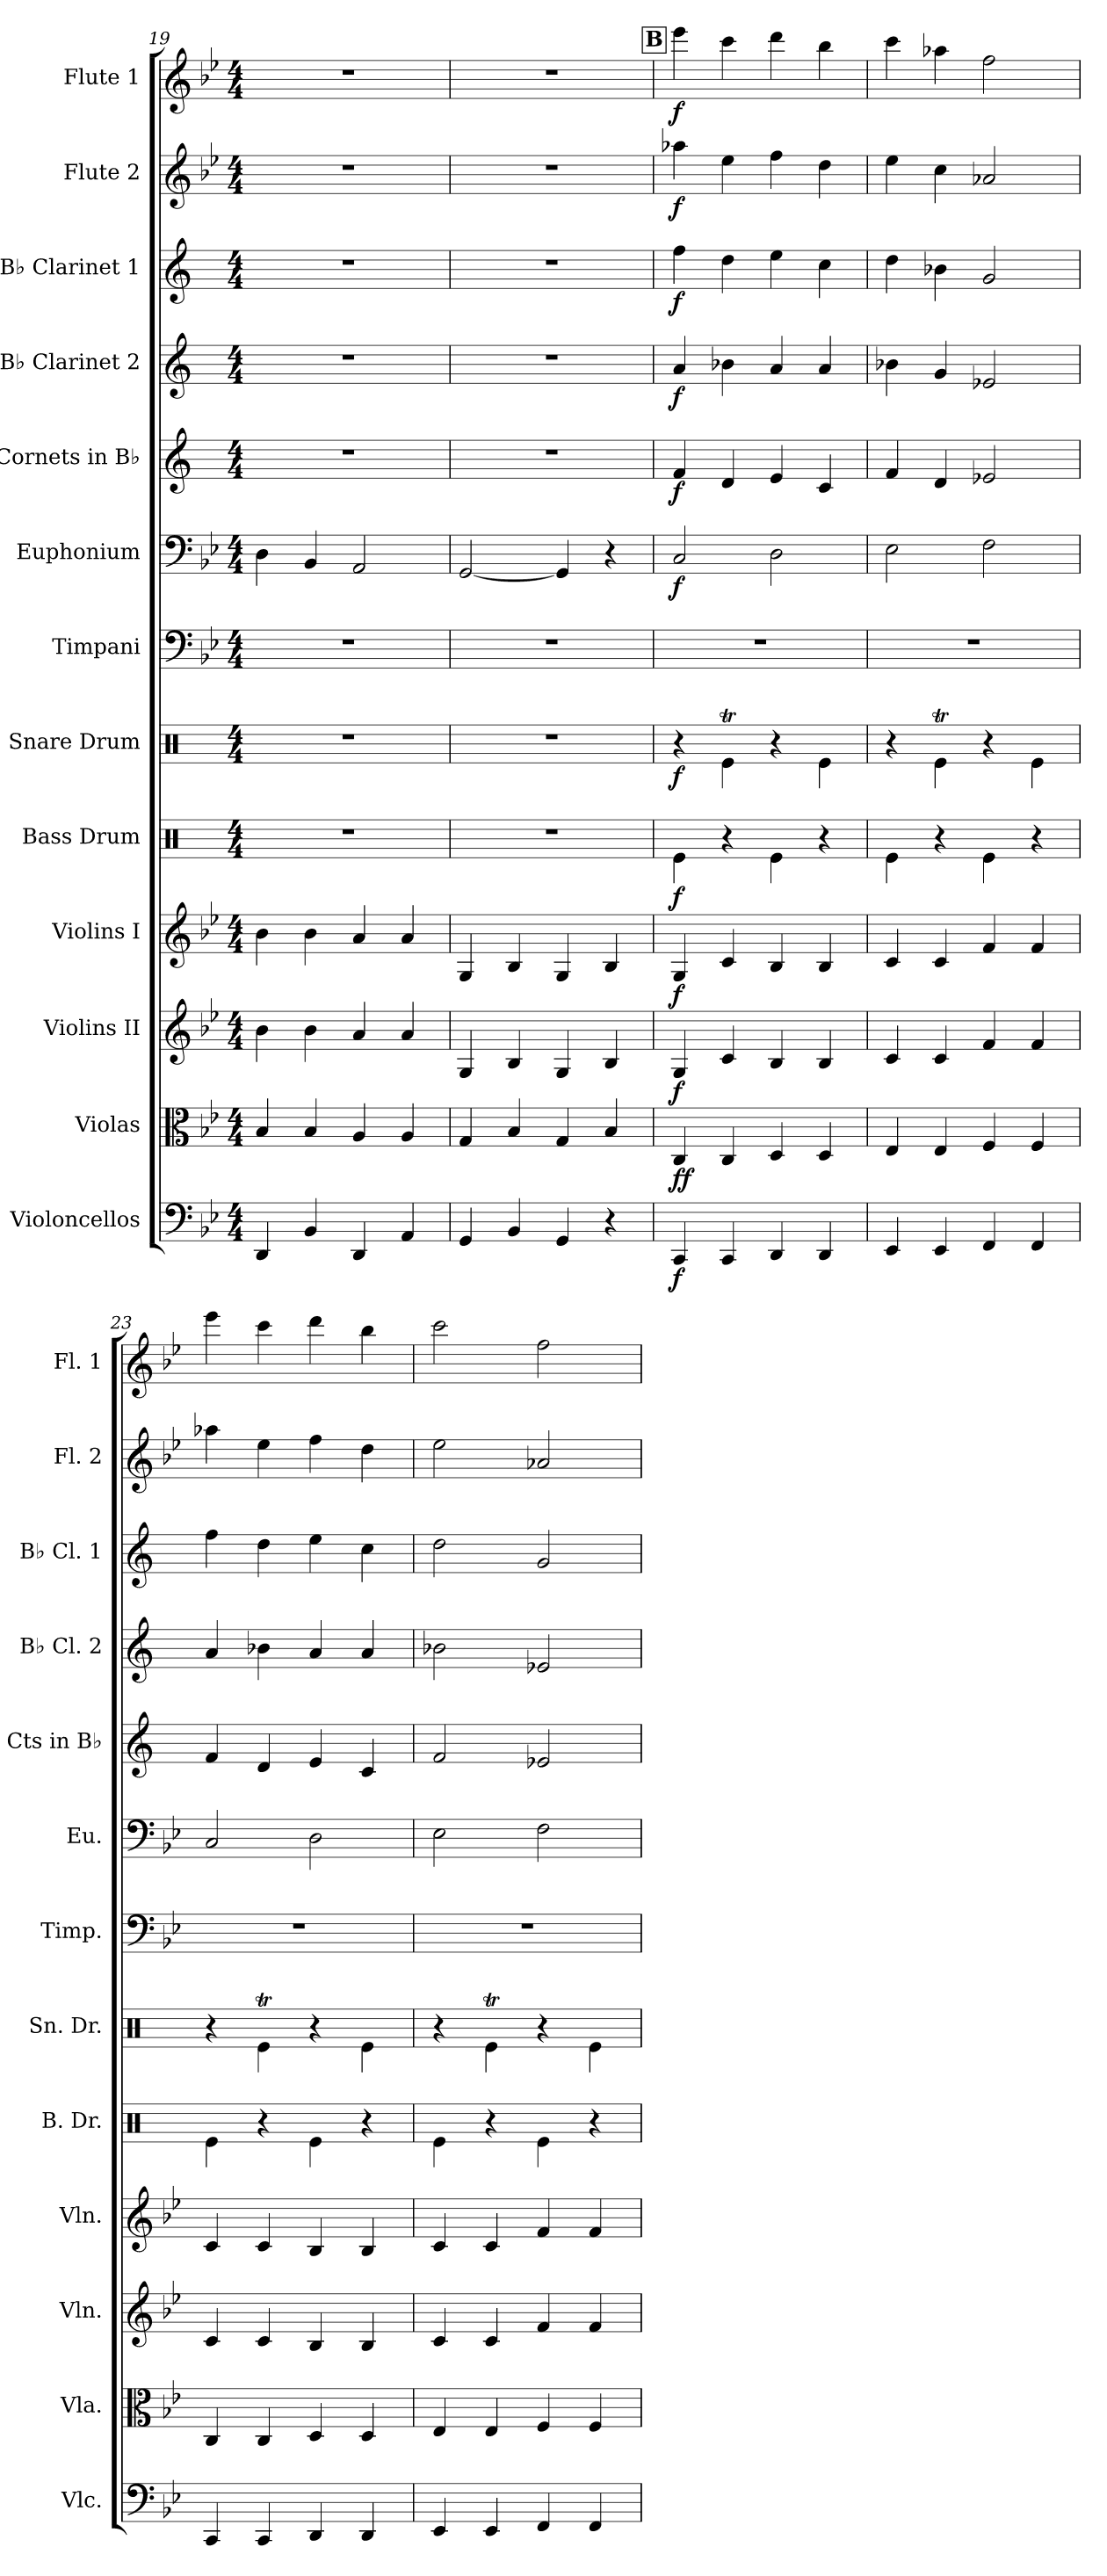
**kern	**dynam	**kern	**dynam	**kern	**dynam	**kern	**dynam	**kern	**dynam	**kern	**dynam	**kern	**kern	**dynam	**kern	**dynam	**kern	**dynam	**kern	**dynam	**kern	**dynam	**kern	**dynam
*part13	*part13	*part12	*part12	*part11	*part11	*part10	*part10	*part9	*part9	*part8	*part8	*part7	*part6	*part6	*part5	*part5	*part4	*part4	*part3	*part3	*part2	*part2	*part1	*part1
*staff13	*staff13	*staff12	*staff12	*staff11	*staff11	*staff10	*staff10	*staff9	*staff9	*staff8	*staff8	*staff7	*staff6	*staff6	*staff5	*staff5	*staff4	*staff4	*staff3	*staff3	*staff2	*staff2	*staff1	*staff1
*I"Violoncellos	*	*I"Violas	*	*I"Violins II	*	*I"Violins I	*	*I"Bass Drum	*	*I"Snare Drum	*	*I"Timpani	*I"Euphonium	*	*I"Cornets in B♭	*	*I"B♭ Clarinet 2	*	*I"B♭ Clarinet 1	*	*I"Flute 2	*	*I"Flute 1	*
*I'Vlc.	*	*I'Vla.	*	*I'Vln.	*	*I'Vln.	*	*I'B. Dr.	*	*I'Sn. Dr.	*	*I'Timp.	*I'Eu.	*	*I'Cts in B♭	*	*I'B♭ Cl. 2	*	*I'B♭ Cl. 1	*	*I'Fl. 2	*	*I'Fl. 1	*
*clefF4	*	*clefC3	*	*clefG2	*	*clefG2	*	*clefX	*	*clefX	*	*clefF4	*clefF4	*	*clefG2	*	*clefG2	*	*clefG2	*	*clefG2	*	*clefG2	*
*	*	*	*	*	*	*	*	*	*	*	*	*	*	*	*ITrd1c2	*	*ITrd1c2	*	*ITrd1c2	*	*	*	*	*
*k[b-e-]	*	*k[b-e-]	*	*k[b-e-]	*	*k[b-e-]	*	*k[]	*	*k[]	*	*k[b-e-]	*k[b-e-]	*	*k[b-e-]	*	*k[b-e-]	*	*k[b-e-]	*	*k[b-e-]	*	*k[b-e-]	*
*M4/4	*	*M4/4	*	*M4/4	*	*M4/4	*	*M4/4	*	*M4/4	*	*M4/4	*M4/4	*	*M4/4	*	*M4/4	*	*M4/4	*	*M4/4	*	*M4/4	*
=19	=19	=19	=19	=19	=19	=19	=19	=19	=19	=19	=19	=19	=19	=19	=19	=19	=19	=19	=19	=19	=19	=19	=19	=19
4DD/	.	4B-/	.	4b-\	.	4b-\	.	1r	.	1r	.	1r	4D\	.	1r	.	1r	.	1r	.	1r	.	1r	.
4BB-/	.	4B-/	.	4b-\	.	4b-\	.	.	.	.	.	.	4BB-/	.	.	.	.	.	.	.	.	.	.	.
4DD/	.	4A/	.	4a/	.	4a/	.	.	.	.	.	.	2AA/	.	.	.	.	.	.	.	.	.	.	.
4AA/	.	4A/	.	4a/	.	4a/	.	.	.	.	.	.	.	.	.	.	.	.	.	.	.	.	.	.
=20	=20	=20	=20	=20	=20	=20	=20	=20	=20	=20	=20	=20	=20	=20	=20	=20	=20	=20	=20	=20	=20	=20	=20	=20
4GG/	.	4G/	.	4G/	.	4G/	.	1r	.	1r	.	1r	[2GG/	.	1r	.	1r	.	1r	.	1r	.	1r	.
4BB-/	.	4B-/	.	4B-/	.	4B-/	.	.	.	.	.	.	.	.	.	.	.	.	.	.	.	.	.	.
4GG/	.	4G/	.	4G/	.	4G/	.	.	.	.	.	.	4GG/]	.	.	.	.	.	.	.	.	.	.	.
4r	.	4B-/	.	4B-/	.	4B-/	.	.	.	.	.	.	4r	.	.	.	.	.	.	.	.	.	.	.
!!LO:REH:place=s1:a:B:fs=14:t=B
=21	=21	=21	=21	=21	=21	=21	=21	=21	=21	=21	=21	=21	=21	=21	=21	=21	=21	=21	=21	=21	=21	=21	=21	=21
!	!LO:DY:b	!	!LO:DY:b	!	!	!	!	!	!	!	!	!	!	!	!	!	!	!	!	!	!	!	!	!
!	!	!	!LO:DY:n=1:b	!	!LO:DY:b	!	!LO:DY:b	!	!LO:DY:b	!	!LO:DY:b	!	!	!LO:DY:b	!	!LO:DY:b	!	!LO:DY:b	!	!LO:DY:b	!	!LO:DY:b	!	!LO:DY:b
4CC/	f	4C/	f f	4G/	f	4G/	f	4Re\	f	4r	f	1r	2C/	f	4e-/	f	4g/	f	4ee-\	f	4aa-X\	f	4eee-\	f
4CC/	.	4C/	.	4c/	.	4c/	.	4r	.	4Ret\	.	.	.	.	4c/	.	4a-X\	.	4cc\	.	4ee-\	.	4ccc\	.
4DD/	.	4D/	.	4B-/	.	4B-/	.	4Re\	.	4r	.	.	2D\	.	4d/	.	4g/	.	4dd\	.	4ff\	.	4ddd\	.
4DD/	.	4D/	.	4B-/	.	4B-/	.	4r	.	4Re\	.	.	.	.	4B-/	.	4g/	.	4b-\	.	4dd\	.	4bb-\	.
!!LO:PB:g=z
=22	=22	=22	=22	=22	=22	=22	=22	=22	=22	=22	=22	=22	=22	=22	=22	=22	=22	=22	=22	=22	=22	=22	=22	=22
4EE-/	.	4E-/	.	4c/	.	4c/	.	4Re\	.	4r	.	1r	2E-\	.	4e-/	.	4a-X\	.	4cc\	.	4ee-\	.	4ccc\	.
4EE-/	.	4E-/	.	4c/	.	4c/	.	4r	.	4Ret\	.	.	.	.	4c/	.	4f/	.	4a-X\	.	4cc\	.	4aa-X\	.
4FF/	.	4F/	.	4f/	.	4f/	.	4Re\	.	4r	.	.	2F\	.	2d-X/	.	2d-X/	.	2f/	.	2a-X/	.	2ff\	.
4FF/	.	4F/	.	4f/	.	4f/	.	4r	.	4Re\	.	.	.	.	.	.	.	.	.	.	.	.	.	.
=23	=23	=23	=23	=23	=23	=23	=23	=23	=23	=23	=23	=23	=23	=23	=23	=23	=23	=23	=23	=23	=23	=23	=23	=23
4CC/	.	4C/	.	4c/	.	4c/	.	4Re\	.	4r	.	1r	2C/	.	4e-/	.	4g/	.	4ee-\	.	4aa-X\	.	4eee-\	.
4CC/	.	4C/	.	4c/	.	4c/	.	4r	.	4Ret\	.	.	.	.	4c/	.	4a-X\	.	4cc\	.	4ee-\	.	4ccc\	.
4DD/	.	4D/	.	4B-/	.	4B-/	.	4Re\	.	4r	.	.	2D\	.	4d/	.	4g/	.	4dd\	.	4ff\	.	4ddd\	.
4DD/	.	4D/	.	4B-/	.	4B-/	.	4r	.	4Re\	.	.	.	.	4B-/	.	4g/	.	4b-\	.	4dd\	.	4bb-\	.
=24	=24	=24	=24	=24	=24	=24	=24	=24	=24	=24	=24	=24	=24	=24	=24	=24	=24	=24	=24	=24	=24	=24	=24	=24
4EE-/	.	4E-/	.	4c/	.	4c/	.	4Re\	.	4r	.	1r	2E-\	.	2e-/	.	2a-X\	.	2cc\	.	2ee-\	.	2ccc\	.
4EE-/	.	4E-/	.	4c/	.	4c/	.	4r	.	4Ret\	.	.	.	.	.	.	.	.	.	.	.	.	.	.
4FF/	.	4F/	.	4f/	.	4f/	.	4Re\	.	4r	.	.	2F\	.	2d-X/	.	2d-X/	.	2f/	.	2a-X/	.	2ff\	.
4FF/	.	4F/	.	4f/	.	4f/	.	4r	.	4Re\	.	.	.	.	.	.	.	.	.	.	.	.	.	.
=	=	=	=	=	=	=	=	=	=	=	=	=	=	=	=	=	=	=	=	=	=	=	=	=
*-	*-	*-	*-	*-	*-	*-	*-	*-	*-	*-	*-	*-	*-	*-	*-	*-	*-	*-	*-	*-	*-	*-	*-	*-
